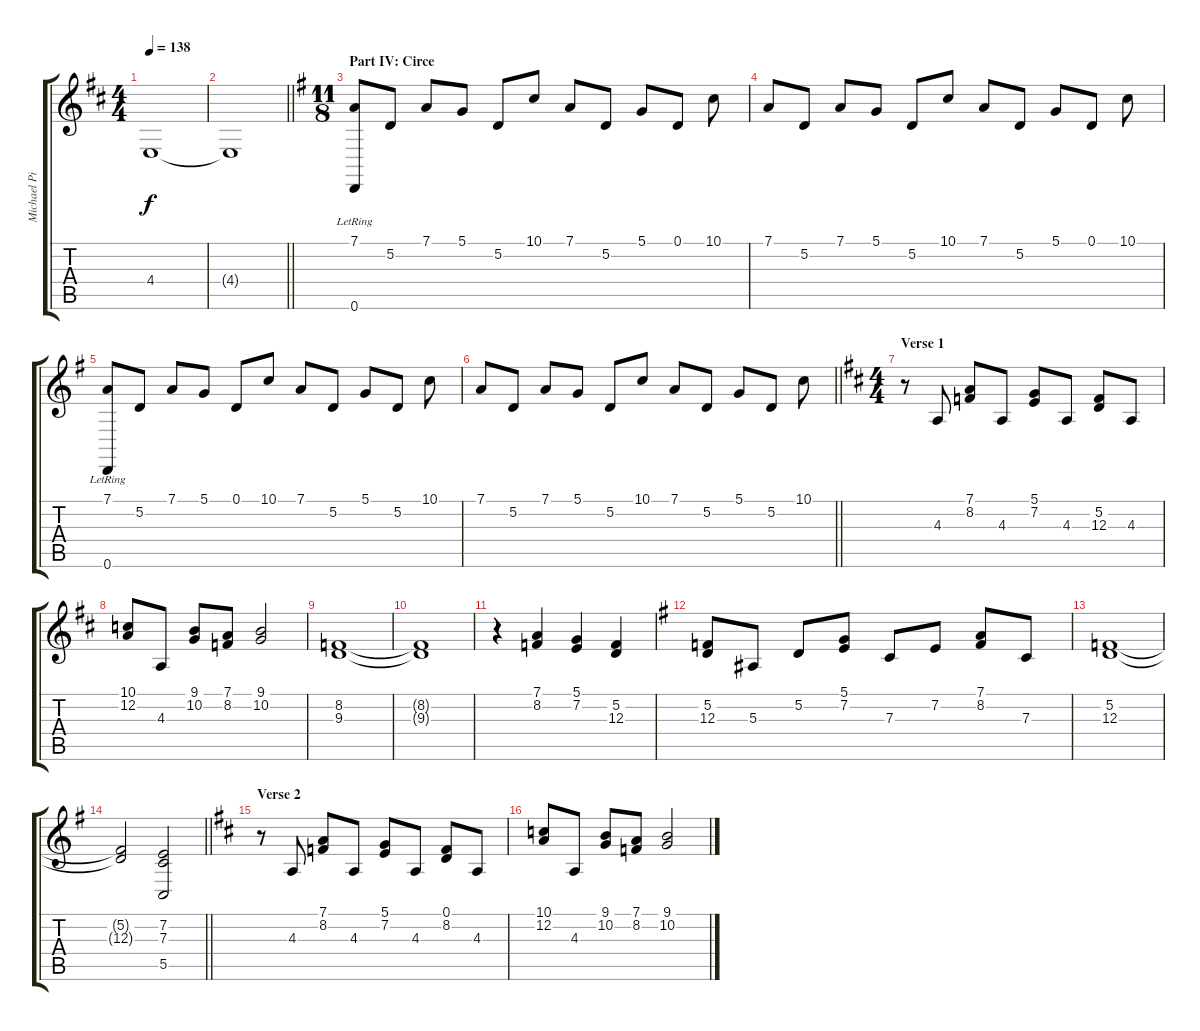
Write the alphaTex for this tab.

\track ("Michael Pinnella (piano)" "Michael Pi") {instrument acousticgrandpiano}
\staff {score tabs}
\tuning (D4 A3 F3 C3 G2 D2) {hide}
\ts (4 4)
\tempo 138
\clef g2
\ks bminor
4.4.1{dy f} |
\barLineRight lightlight
4.4{t}.1 |
\ts (11 8)
\section ("" "Part IV: Circe")
\ks eminor
(7.1 0.6{lr}).8 5.2.8 7.1.8 5.1.8 5.2.8 10.1.8 7.1.8 5.2.8 5.1.8 0.1.8 10.1.8 |
7.1.8 5.2.8 7.1.8 5.1.8 5.2.8 10.1.8 7.1.8 5.2.8 5.1.8 0.1.8 10.1.8 |
(7.1 0.6{lr}).8 5.2.8 7.1.8 5.1.8 0.1.8 10.1.8 7.1.8 5.2.8 5.1.8 5.2.8 10.1.8 |
\barLineRight lightlight
7.1.8 5.2.8 7.1.8 5.1.8 5.2.8 10.1.8 7.1.8 5.2.8 5.1.8 5.2.8 10.1.8 |
\ts (4 4)
\section ("" "Verse 1")
\ks bminor
r.8 4.3.8 (7.1 8.2).8 4.3.8 (5.1 7.2).8 4.3.8 (5.2 12.3).8 4.3.8 |
(10.1 12.2).8 4.3.8 (9.1 10.2).8 (7.1 8.2).8 (9.1 10.2).2 |
(8.2 9.3).1 |
(8.2{t} 9.3{t}).1 |
r.4 (7.1 8.2).4 (5.1 7.2).4 (5.2 12.3).4 |
\ks eminor
(5.2 12.3).8 5.3.8 5.2.8 (5.1 7.2).8 7.3.8 7.2.8 (7.1 8.2).8 7.3.8 |
(5.2 12.3).1 |
\barLineRight lightlight
(5.2{t} 12.3{t}).2 (7.2 7.3 5.5).2 |
\section ("" "Verse 2")
\ks bminor
r.8 4.3.8 (7.1 8.2).8 4.3.8 (5.1 7.2).8 4.3.8 (0.1 8.2).8 4.3.8 |
(10.1 12.2).8 4.3.8 (9.1 10.2).8 (7.1 8.2).8 (9.1 10.2).2
